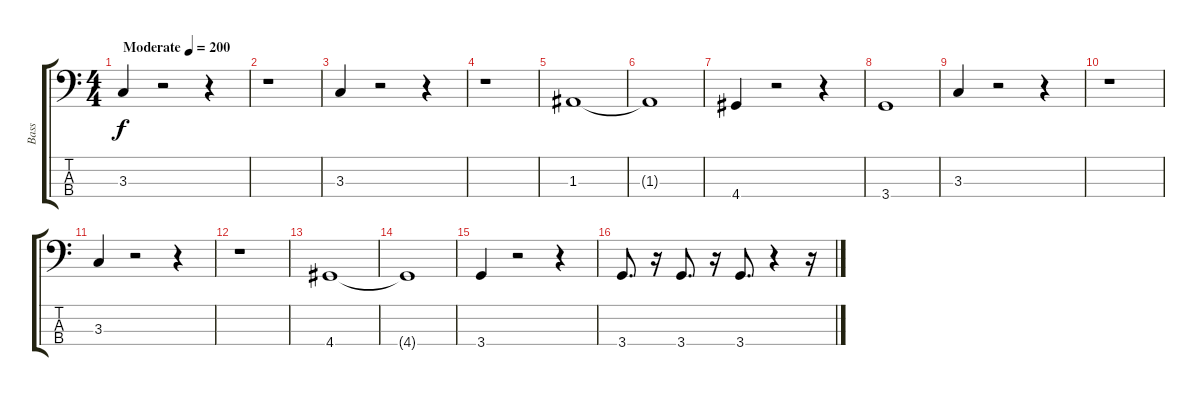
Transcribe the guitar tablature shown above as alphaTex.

\track ("Bass" "Bass") {instrument electricbassfinger}
\staff {score tabs}
\tuning (G2 D2 A1 E1) {hide}
\ts (4 4)
\tempo (200 "Moderate")
\clef f4
\ks c
3.3.4{dy f instrument electricbassfinger} r.2 r.4 |
r.1 |
3.3.4 r.2 r.4 |
r.1 |
1.3.1 |
1.3{t}.1 |
4.4.4 r.2 r.4 |
3.4.1 |
3.3.4 r.2 r.4 |
r.1 |
3.3.4 r.2 r.4 |
r.1 |
4.4.1 |
4.4{t}.1 |
3.4.4 r.2 r.4 |
3.4.8{d} r.16 3.4.8{d} r.16 3.4.8{d} r.4 r.16
